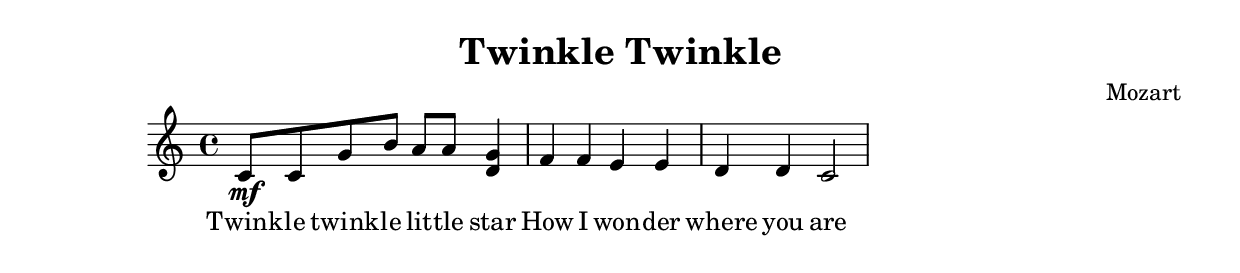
\header {
  title = "Twinkle Twinkle"
  composer = "Mozart"
}

\relative c' {
  c8\mf c g' b
  a a <g d>4
  f f e e
  d d c2
}

\addlyrics {
  Twink -- le twink -- le lit -- tle star
  How I won -- der where you are
}
